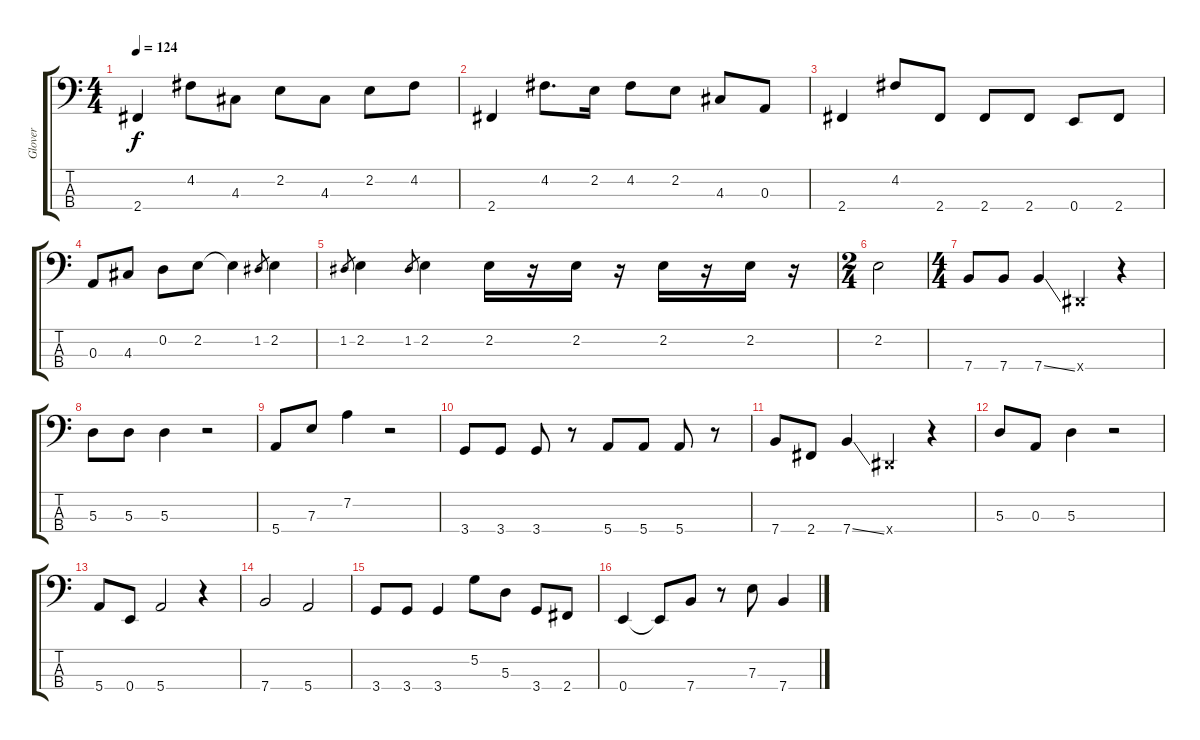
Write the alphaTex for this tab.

\track ("Glover" "Glover") {instrument electricbassfinger}
\staff {score tabs}
\tuning (G2 D2 A1 E1) {hide}
\ts (4 4)
\tempo 124
\clef f4
\ks c
2.4.4{dy f} 4.2.8 4.3.8 2.2.8 4.3.8 2.2.8 4.2.8 |
2.4.4 4.2.8{d} 2.2.16 4.2.8 2.2.8 4.3.8 0.3.8 |
2.4.4 4.2.8 2.4.8 2.4.8 2.4.8 0.4.8 2.4.8 |
0.3.8 4.3.8 0.2.8 2.2.8 2.2{t}.4 1.2.8{gr} 2.2.4 |
1.2.8{gr} 2.2.4 1.2.8{gr} 2.2.4 2.2.16 r.16 2.2.16 r.16 2.2.16 r.16 2.2.16 r.16 |
\ts (2 4)
2.2.2 |
\ts (4 4)
7.4.8 7.4.8 7.4{ss}.4 -1.4{x}.4 r.4 |
5.3.8 5.3.8 5.3.4 r.2 |
5.4.8 7.3.8 7.2.4 r.2 |
3.4.8 3.4.8 3.4.8 r.8 5.4.8 5.4.8 5.4.8 r.8 |
7.4.8 2.4.8 7.4{ss}.4 -1.4{x}.4 r.4 |
5.3.8 0.3.8 5.3.4 r.2 |
5.4.8 0.4.8 5.4.2 r.4 |
7.4.2 5.4.2 |
3.4.8 3.4.8 3.4.4 5.2.8 5.3.8 3.4.8 2.4.8 |
0.4.4 0.4{t}.8 7.4.8 r.8 7.3.8 7.4.4
